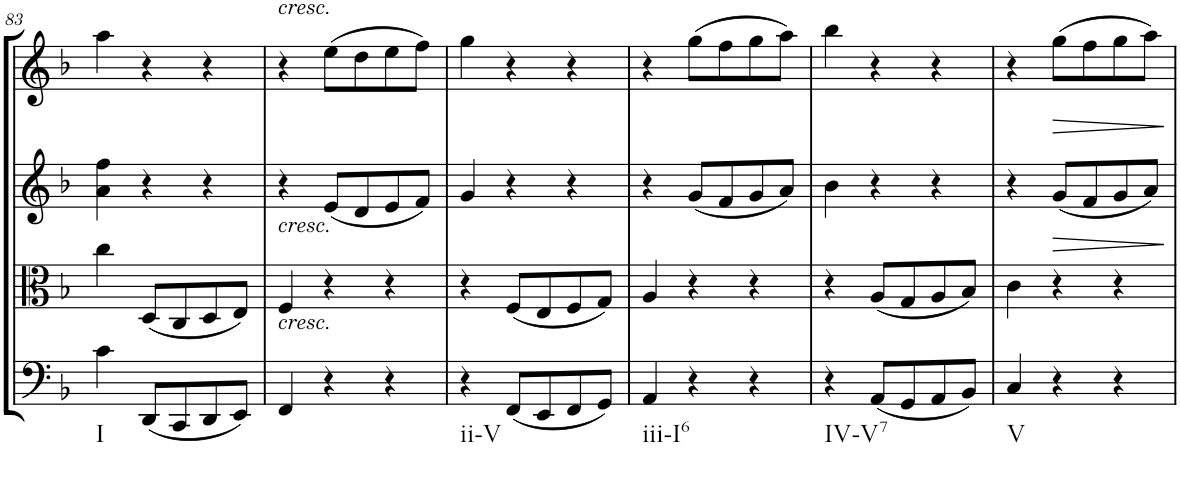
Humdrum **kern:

**kern	**kern	**kern	**dynam	**kern	**dynam
*part4	*part3	*part2	*part2	*part1	*part1
*staff4	*staff3	*staff2	*staff2	*staff1	*staff1
*I"Cello	*I"Viola	*I"2nd Violin	*	*I"1st Violin	*
*	*I'Vla	*I'Vln	*	*I'Vln	*
!!LO:PB:g=z
*clefF4	*clefC3	*clefG2	*	*clefG2	*
*k[b-]	*k[b-]	*k[b-]	*	*k[b-]	*
*F:	*F:	*F:	*	*F:	*
*M3/4	*M3/4	*M3/4	*	*M3/4	*
=83	=83	=83	=83	=83	=83
!LO:TX:b:t=I	!	!	!	!	!
4c\	4cc\	4a\ 4ff\	.	4aa\	.
(8DD/L	(8D/L	4r	.	4r	.
8CC/	8C/	.	.	.	.
8DD/	8D/	4r	.	4r	.
8EE/J)	8E/J)	.	.	.	.
=84	=84	=84	=84	=84	=84
!	!	!	!	!LO:TX:a:i:t=cresc.	!
!	!LO:TX:a:i:t=cresc.	!	!	!	!
!LO:TX:a:i:t=cresc.	!	!	!	!	!
4FF/	4F/	4r	.	4r	.
4r	4r	(8e/L	.	(8ee\L	.
.	.	8d/	.	8dd\	.
4r	4r	8e/	.	8ee\	.
.	.	8f/J)	.	8ff\J)	.
=85	=85	=85	=85	=85	=85
!LO:TX:b:t=ii-V	!	!	!	!	!
4r	4r	4g/	.	4gg\	.
(8FF/L	(8F/L	4r	.	4r	.
8EE/	8E/	.	.	.	.
8FF/	8F/	4r	.	4r	.
8GG/J)	8G/J)	.	.	.	.
=86	=86	=86	=86	=86	=86
!LO:TX:b:t=iii-I6	!	!	!	!	!
4AA/	4A/	4r	.	4r	.
4r	4r	(8g/L	.	(8gg\L	.
.	.	8f/	.	8ff\	.
4r	4r	8g/	.	8gg\	.
.	.	8a/J)	.	8aa\J)	.
=87	=87	=87	=87	=87	=87
!LO:TX:b:t=IV-V7	!	!	!	!	!
4r	4r	4b-\	.	4bb-\	.
(8AA/L	(8A/L	4r	.	4r	.
8GG/	8G/	.	.	.	.
8AA/	8A/	4r	.	4r	.
8BB-/J)	8B-/J)	.	.	.	.
=88	=88	=88	=88	=88	=88
!LO:TX:b:t=V	!	!	!	!	!
4C/	4c\	4r	.	4r	.
!	!	!	!LO:HP:b	!	!LO:HP:b
4r	4r	(8g/L	>	(8gg\L	>
.	.	8f/	.	8ff\	.
4r	4r	8g/	.	8gg\	.
.	.	8a/J)	.	8aa\J)	.
.	.	.	]	.	]
=	=	=	=	=	=
*-	*-	*-	*-	*-	*-
